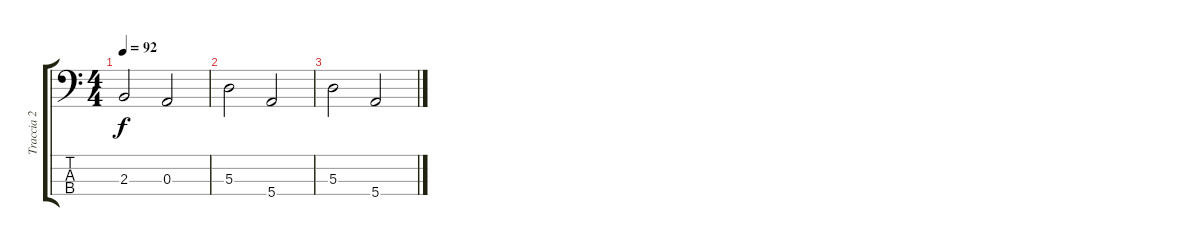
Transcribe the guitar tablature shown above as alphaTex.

\track ("Traccia 2" "Traccia 2") {instrument electricbassfinger}
\staff {score tabs}
\tuning (G2 D2 A1 E1) {hide}
\ts (4 4)
\tempo 92
\clef f4
\ks c
2.3.2{dy f} 0.3.2 |
5.3.2 5.4.2 |
5.3.2 5.4.2
